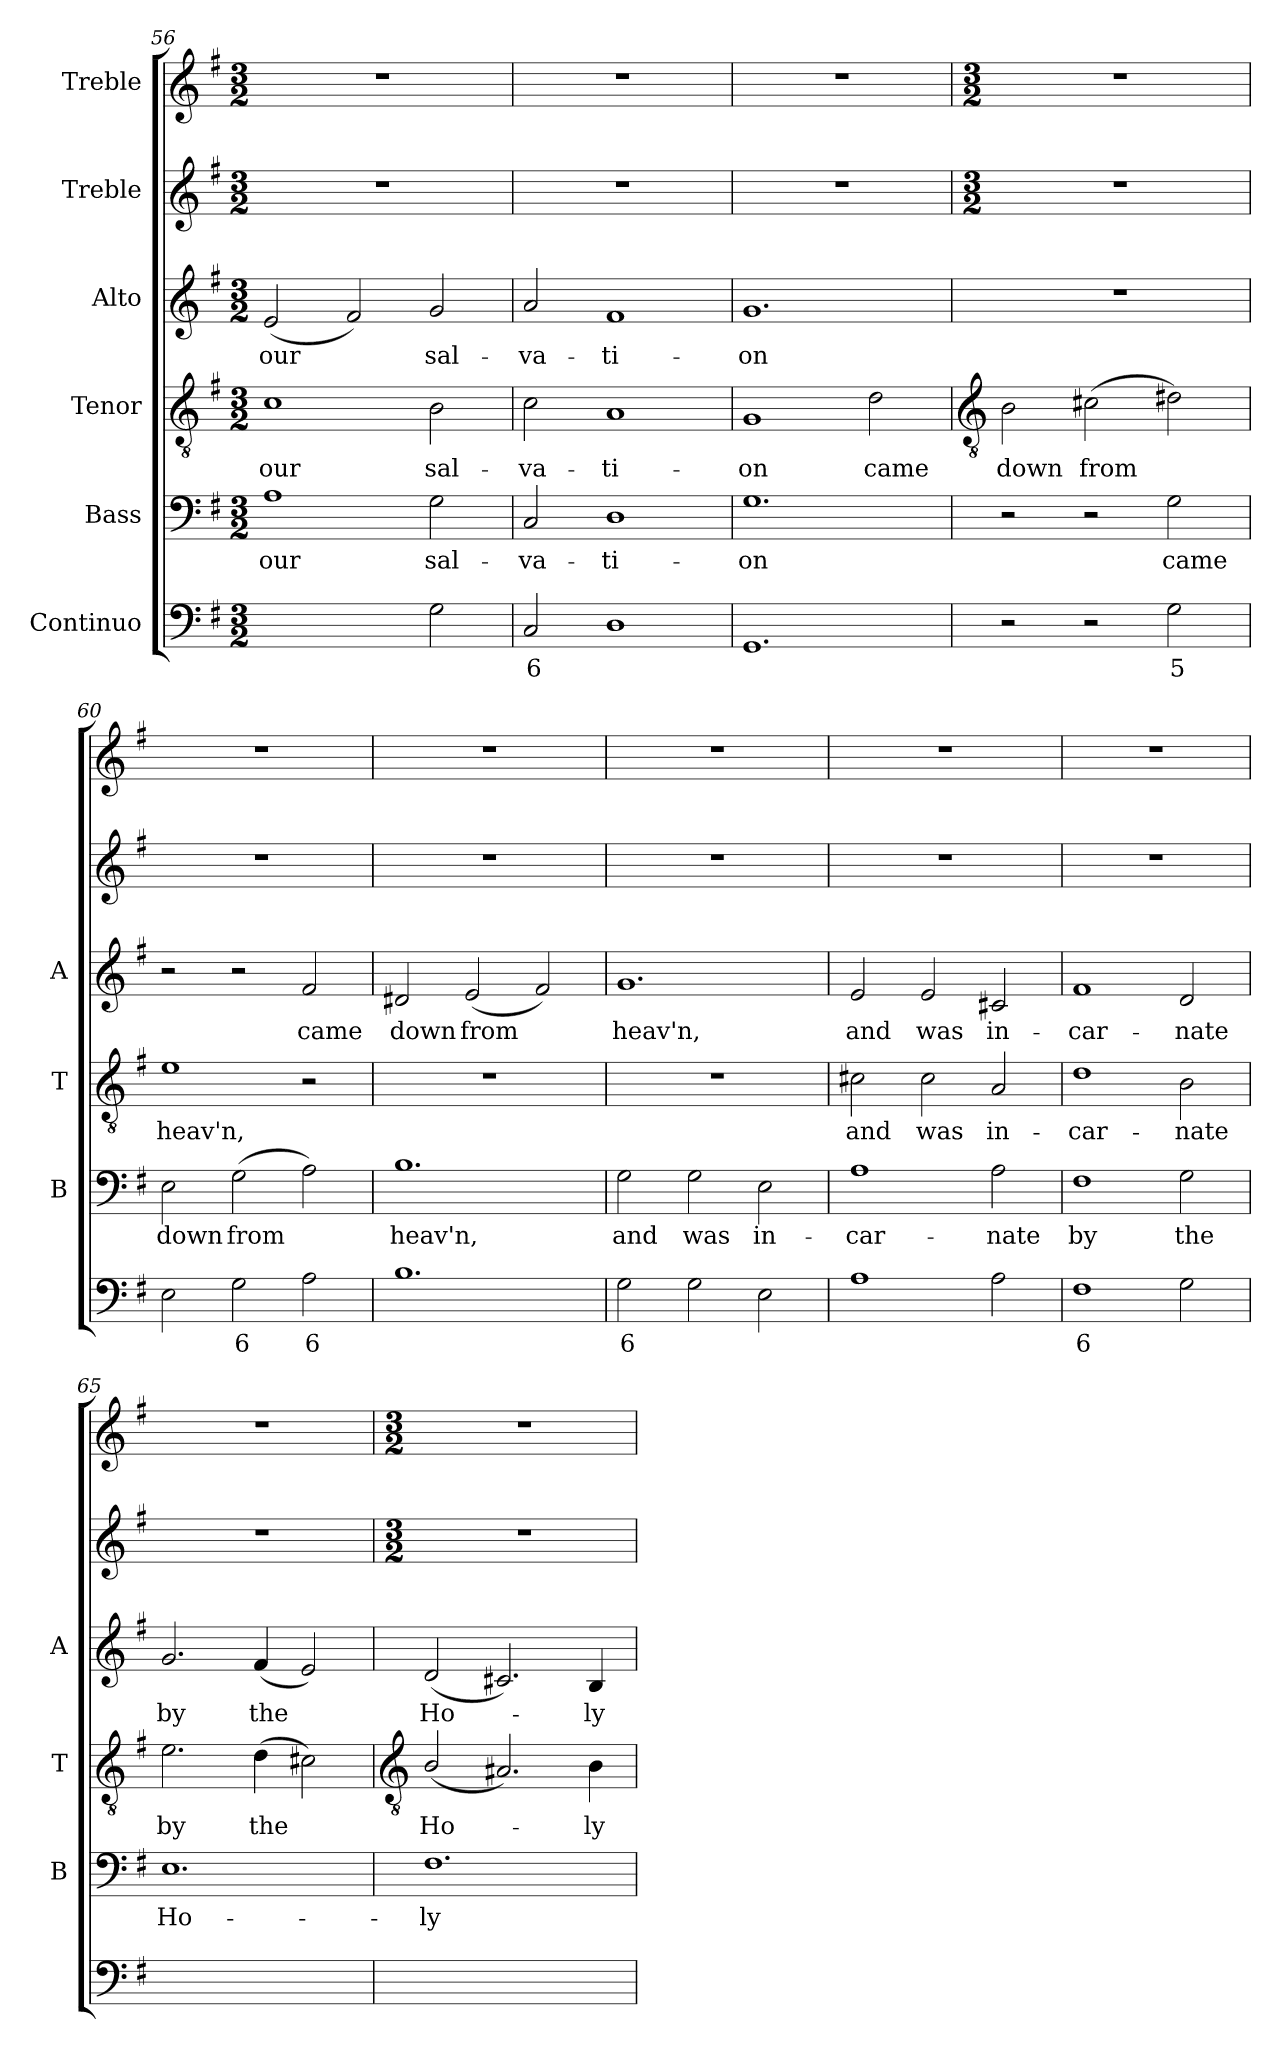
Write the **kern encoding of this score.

**kern	**text	**text	**kern	**text	**kern	**text	**kern	**text	**kern	**kern
*part6	*part6	*part6	*part5	*part5	*part4	*part4	*part3	*part3	*part2	*part1
*staff6	*staff6	*staff6	*staff5	*staff5	*staff4	*staff4	*staff3	*staff3	*staff2	*staff1
*I"Continuo	*	*	*I"Bass	*	*I"Tenor	*	*I"Alto	*	*I"Treble	*I"Treble
*	*	*	*I'B	*	*I'T	*	*I'A	*	*	*
*clefF4	*	*	*clefF4	*	*clefGv2	*	*clefG2	*	*clefG2	*clefG2
*k[f#]	*	*	*k[f#]	*	*k[f#]	*	*k[f#]	*	*k[f#]	*k[f#]
*G:	*	*	*G:	*	*G:	*	*G:	*	*G:	*G:
*M3/2	*	*	*M3/2	*	*M3/2	*	*M3/2	*	*M3/2	*M3/2
=56	=56	=56	=56	=56	=56	=56	=56	=56	=56	=56
!	!LO:LY:b	!	!	!LO:LY:b	!	!LO:LY:b	!	!LO:LY:b	!	!LO:N:vis=1
[2Ayy	6	.	1A	our	1c	our	(<2e	our	1.r	1.r
!	!LO:LY:b	!	!	!	!	!	!	!	!	!
2Ayy]	5	.	.	.	.	.	2f#)	.	.	.
!	!	!	!	!LO:LY:b	!	!LO:LY:b	!	!LO:LY:b	!	!
2G	.	.	2G	sal-	2B	sal-	2g	sal-	.	.
=57	=57	=57	=57	=57	=57	=57	=57	=57	=57	=57
!	!LO:LY:b	!	!	!LO:LY:b	!	!LO:LY:b	!	!LO:LY:b	!	!LO:N:vis=1
2C	6	.	2C	-va-	2c	-va-	2a	-va-	1.r	1.r
!	!	!	!	!LO:LY:b	!	!LO:LY:b	!	!LO:LY:b	!	!
1D	.	.	1D	-ti-	1A	-ti-	1f#	-ti-	.	.
=58	=58	=58	=58	=58	=58	=58	=58	=58	=58	=58
!	!	!	!	!LO:LY:b	!	!LO:LY:b	!	!LO:LY:b	!	!LO:N:vis=1
1.GG	.	.	1.G	-on	1G	-on	1.g	-on	1.r	1.r
!	!	!	!	!	!	!LO:LY:b	!	!	!	!
.	.	.	.	.	2d	came	.	.	.	.
!!LO:LB:g=z
=59	=59	=59	=59	=59	=59	=59	=59	=59	=59	=59
*	*	*	*	*	*clefGv2	*	*	*	*	*
*	*	*	*	*	*	*	*	*	*M3/2	*M3/2
!	!	!	!	!	!	!LO:LY:b	!LO:N:vis=1	!	!	!
2r	.	.	2r	.	2B	down	1.r	.	1.r	1.r
!	!	!	!	!	!	!LO:LY:b	!	!	!	!
2r	.	.	2r	.	(>2c#X	from	.	.	.	.
!	!LO:LY:b	!	!	!LO:LY:b	!	!	!	!	!	!
2G	5	.	2G	came	2d#X)	.	.	.	.	.
=60	=60	=60	=60	=60	=60	=60	=60	=60	=60	=60
!	!	!	!	!LO:LY:b	!	!LO:LY:b	!	!	!	!
2E	.	.	2E	down	1e	heav'n,	2r	.	1.r	1.r
!	!LO:LY:b	!	!	!LO:LY:b	!	!	!	!	!	!
2G	6	.	(>2G	from	.	.	2r	.	.	.
!	!LO:LY:b	!	!	!	!	!	!	!LO:LY:b	!	!
2A	6	.	2A)	.	2r	.	2f#	came	.	.
=61	=61	=61	=61	=61	=61	=61	=61	=61	=61	=61
!	!	!	!	!LO:LY:b	!LO:N:vis=1	!	!	!LO:LY:b	!	!
1.B	.	.	1.B	heav'n,	1.r	.	2d#X	down	1.r	1.r
!	!	!	!	!	!	!	!	!LO:LY:b	!	!
.	.	.	.	.	.	.	(<2e	from	.	.
.	.	.	.	.	.	.	2f#)	.	.	.
=62	=62	=62	=62	=62	=62	=62	=62	=62	=62	=62
!	!LO:LY:b	!	!	!LO:LY:b	!LO:N:vis=1	!	!	!LO:LY:b	!	!
2G	6	.	2G	and	1.r	.	1.g	heav'n,	1.r	1.r
!	!	!	!	!LO:LY:b	!	!	!	!	!	!
2G	.	.	2G	was	.	.	.	.	.	.
!	!	!	!	!LO:LY:b	!	!	!	!	!	!
2E	.	.	2E	in-	.	.	.	.	.	.
=63	=63	=63	=63	=63	=63	=63	=63	=63	=63	=63
!	!	!	!	!LO:LY:b	!	!LO:LY:b	!	!LO:LY:b	!	!
1A	.	.	1A	-car-	2c#X	and	2e	and	1.r	1.r
!	!	!	!	!	!	!LO:LY:b	!	!LO:LY:b	!	!
.	.	.	.	.	2c#	was	2e	was	.	.
!	!	!	!	!LO:LY:b	!	!LO:LY:b	!	!LO:LY:b	!	!
2A	.	.	2A	-nate	2A	in-	2c#X	in-	.	.
=64	=64	=64	=64	=64	=64	=64	=64	=64	=64	=64
!	!LO:LY:b	!	!	!LO:LY:b	!	!LO:LY:b	!	!LO:LY:b	!	!
1F#	6	.	1F#	by	1d	-car-	1f#	-car-	1.r	1.r
!	!	!	!	!LO:LY:b	!	!LO:LY:b	!	!LO:LY:b	!	!
2G	.	.	2G	the	2B	-nate	2d	-nate	.	.
=65	=65	=65	=65	=65	=65	=65	=65	=65	=65	=65
!	!LO:LY:b	!	!	!LO:LY:b	!	!LO:LY:b	!	!LO:LY:b	!	!
[1Eyy	5	.	1.E	Ho-	2.e	by	2.g	by	1.r	1.r
!	!	!	!	!	!	!LO:LY:b	!	!LO:LY:b	!	!
.	.	.	.	.	(>4d	the	(<4f#	the	.	.
!	!LO:LY:b	!	!	!	!	!	!	!	!	!
2Eyy]	6	.	.	.	2c#X)	.	2e)	.	.	.
!!LO:LB:g=z
=66	=66	=66	=66	=66	=66	=66	=66	=66	=66	=66
*	*	*	*	*	*clefGv2	*	*	*	*	*
*	*	*	*	*	*	*	*	*	*M3/2	*M3/2
!	!LO:LY:b	!LO:LY:b	!	!LO:LY:b	!	!LO:LY:b	!	!LO:LY:b	!	!
[2F#yy	6	4	1.F#	-ly	(<2B/	Ho-	(<2d	Ho-	1.r	1.r
!	!LO:LY:b	!LO:LY:b	!	!	!	!	!	!	!	!
1F#yy]	5	3	.	.	2.A#X)	.	2.c#X)	.	.	.
!	!	!	!	!	!	!LO:LY:b	!	!LO:LY:b	!	!
.	.	.	.	.	4B	ly	4B	ly	.	.
=	=	=	=	=	=	=	=	=	=	=
*-	*-	*-	*-	*-	*-	*-	*-	*-	*-	*-
